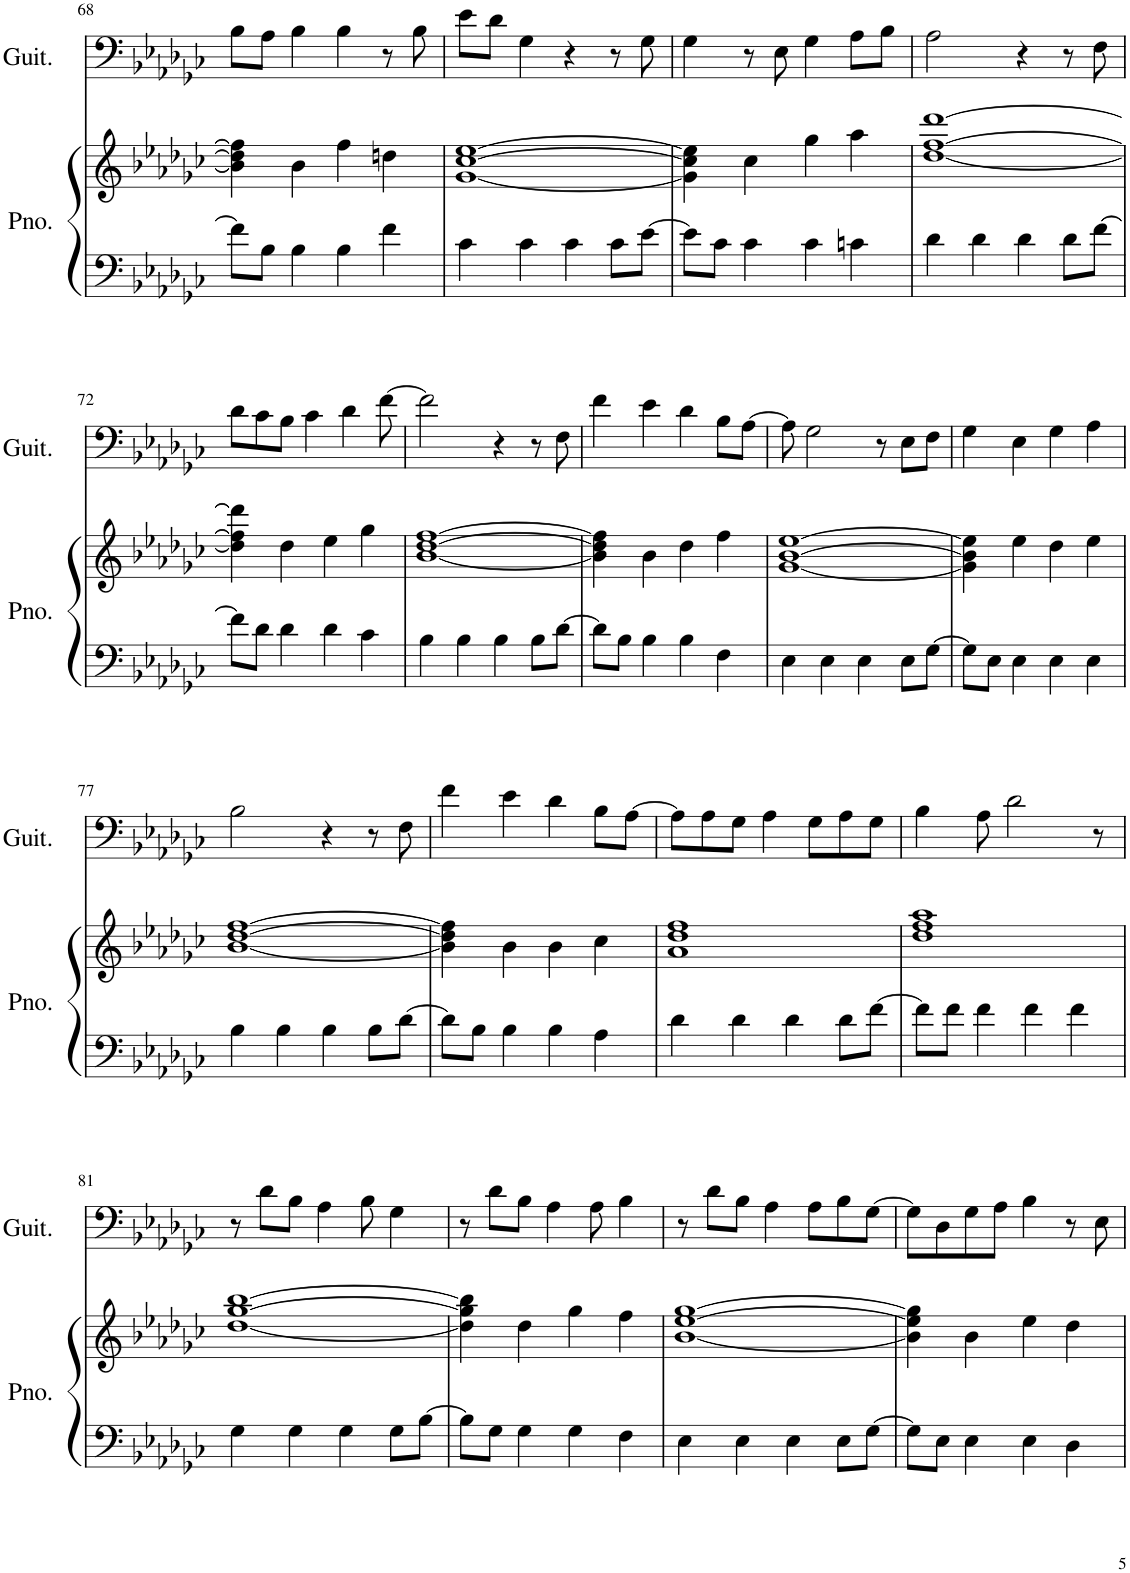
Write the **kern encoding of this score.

**kern	**kern	**kern
*part2	*part2	*part1
*staff3	*staff2	*staff1
*I"Piano	*	*I"Acoustic Guitar
*I'Pno.	*	*I'Guit.
!!LO:PB:g=z
*clefF4	*clefG2	*clefF4
*k[b-e-a-d-g-c-]	*k[b-e-a-d-g-c-]	*k[b-e-a-d-g-c-]
*M4/4	*M4/4	*M4/4
=68	=68	=68
8f\L]	4b-\] 4dd\] 4ff\]	8B-\L
8B-\J	.	8A-\J
4B-\	4b-\	4B-\
4B-\	4ff\	4B-\
4f\	4ddn\	8r
.	.	8B-\
=69	=69	=69
4c-\	[1g- [1cc- [1ee-	8e-\L
.	.	8d-\J
4c-\	.	4G-\
4c-\	.	4r
8c-\L	.	8r
[8e-\J	.	8G-\
=70	=70	=70
8e-\L]	4g-\] 4cc-\] 4ee-\]	4G-\
8c-\J	.	.
4c-\	4cc-\	8r
.	.	8E-\
4c-\	4gg-\	4G-\
4cn\	4aa-\	8A-\L
.	.	8B-\J
=71	=71	=71
4d-\	[1dd- [1ff [1ddd-	2A-\
4d-\	.	.
4d-\	.	4r
8d-\L	.	8r
[8f\J	.	8F\
!!LO:LB:g=z
=72	=72	=72
8f\L]	4dd-\] 4ff\] 4ddd-\]	8d-\L
8d-\J	.	8c-\
4d-\	4dd-\	8B-\J
.	.	4c-\
4d-\	4ee-\	.
.	.	4d-\
4c-\	4gg-\	.
.	.	[8f\
=73	=73	=73
4B-\	[1b- [1dd- [1ff	2f\]
4B-\	.	.
4B-\	.	4r
8B-\L	.	8r
[8d-\J	.	8F\
=74	=74	=74
8d-\L]	4b-\] 4dd-\] 4ff\]	4f\
8B-\J	.	.
4B-\	4b-\	4e-\
4B-\	4dd-\	4d-\
4F\	4ff\	8B-\L
.	.	[8A-\J
=75	=75	=75
4E-\	[1g- [1b- [1ee-	8A-\]
.	.	2G-\
4E-\	.	.
4E-\	.	.
.	.	8r
8E-\L	.	8E-\L
[8G-\J	.	8F\J
=76	=76	=76
8G-\L]	4g-\] 4b-\] 4ee-\]	4G-\
8E-\J	.	.
4E-\	4ee-\	4E-\
4E-\	4dd-\	4G-\
4E-\	4ee-\	4A-\
!!LO:LB:g=z
=77	=77	=77
4B-\	[1b- [1dd- [1ff	2B-\
4B-\	.	.
4B-\	.	4r
8B-\L	.	8r
[8d-\J	.	8F\
=78	=78	=78
8d-\L]	4b-\] 4dd-\] 4ff\]	4f\
8B-\J	.	.
4B-\	4b-\	4e-\
4B-\	4b-\	4d-\
4A-\	4cc-\	8B-\L
.	.	[8A-\J
=79	=79	=79
4d-\	1a- 1dd- 1ff	8A-\L]
.	.	8A-\
4d-\	.	8G-\J
.	.	4A-\
4d-\	.	.
.	.	8G-\L
8d-\L	.	8A-\
[8f\J	.	8G-\J
=80	=80	=80
8f\L]	1dd- 1ff 1aa-	4B-\
8f\J	.	.
4f\	.	8A-\
.	.	2d-\
4f\	.	.
4f\	.	.
.	.	8r
!!LO:LB:g=z
=81	=81	=81
4G-\	[1dd- [1gg- [1bb-	8r
.	.	8d-\L
4G-\	.	8B-\J
.	.	4A-\
4G-\	.	.
.	.	8B-\
8G-\L	.	4G-\
[8B-\J	.	.
=82	=82	=82
8B-\L]	4dd-\] 4gg-\] 4bb-\]	8r
8G-\J	.	8d-\L
4G-\	4dd-\	8B-\J
.	.	4A-\
4G-\	4gg-\	.
.	.	8A-\
4F\	4ff\	4B-\
=83	=83	=83
4E-\	[1b- [1ee- [1gg-	8r
.	.	8d-\L
4E-\	.	8B-\J
.	.	4A-\
4E-\	.	.
.	.	8A-\L
8E-\L	.	8B-\
[8G-\J	.	[8G-\J
=84	=84	=84
8G-\L]	4b-\] 4ee-\] 4gg-\]	8G-\L]
8E-\J	.	8D-\
4E-\	4b-\	8G-\
.	.	8A-\J
4E-\	4ee-\	4B-\
4D-\	4dd-\	8r
.	.	8E-\
=	=	=
*-	*-	*-
